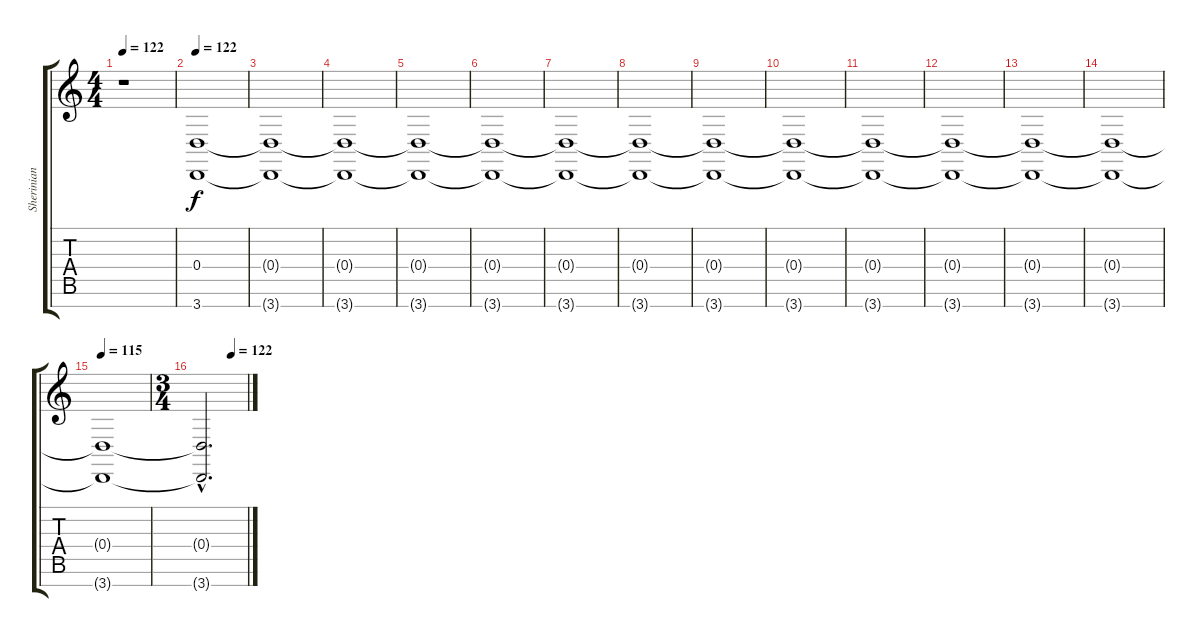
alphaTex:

\track ("Sherinian Polysynth" "Sherinian ") {instrument pad3polysynth}
\staff {score tabs}
\tuning (E4 B3 G3 D3 A2 E2 B1) {hide}
\ts (4 4)
\tempo 122
\clef g2
\ks c
r.1{dy f instrument pad3polysynth} |
\tempo 122
(0.4 3.7).1{volume 12} |
(0.4{t} 3.7{t}).1 |
(0.4{t} 3.7{t}).1 |
(0.4{t} 3.7{t}).1 |
(0.4{t} 3.7{t}).1 |
(0.4{t} 3.7{t}).1 |
(0.4{t} 3.7{t}).1 |
(0.4{t} 3.7{t}).1 |
(0.4{t} 3.7{t}).1 |
(0.4{t} 3.7{t}).1 |
(0.4{t} 3.7{t}).1 |
(0.4{t} 3.7{t}).1 |
(0.4{t} 3.7{t}).1 |
\tempo 115
(0.4{t} 3.7{t}).1 |
\ts (3 4)
\tempo (122 0.6666666666666666)
(0.4{hac t} 3.7{hac t}).2{d}
